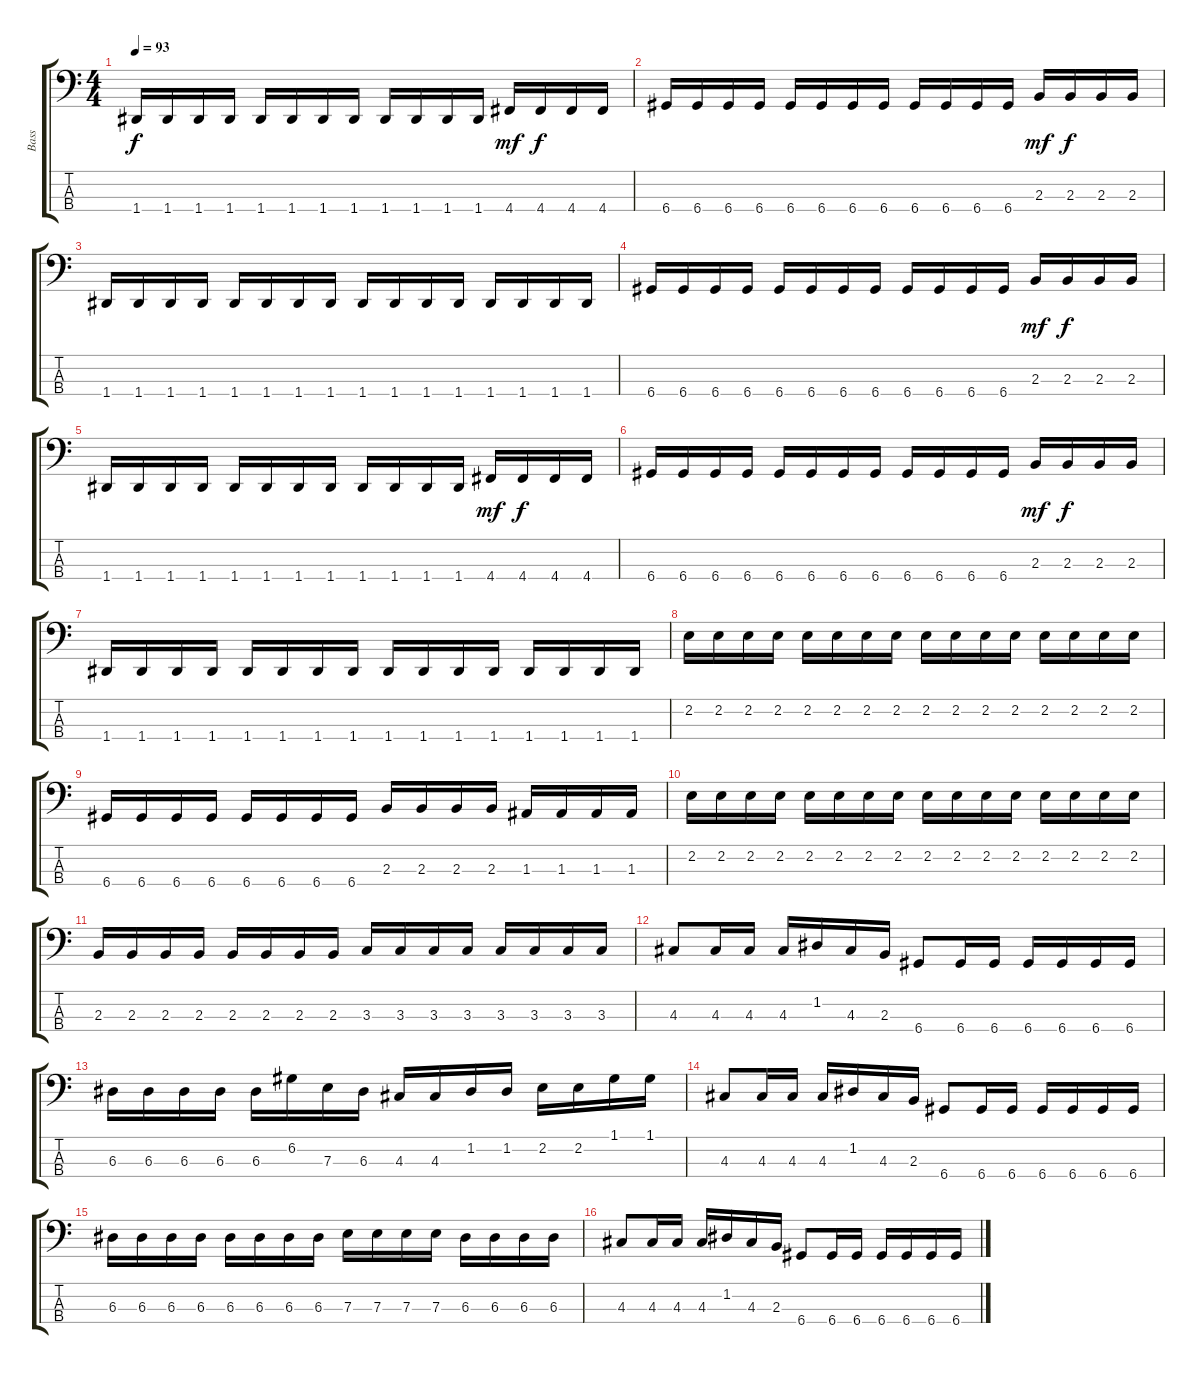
\track ("Bass" "Bass") {instrument electricbassfinger}
\staff {score tabs}
\tuning (G2 D2 A1 D1) {hide}
\ts (4 4)
\tempo 93
\clef f4
\ks c
1.4.16{dy f} 1.4.16 1.4.16 1.4.16 1.4.16 1.4.16 1.4.16 1.4.16 1.4.16 1.4.16 1.4.16 1.4.16 4.4.16{dy mf} 4.4.16{dy f} 4.4.16 4.4.16 |
6.4.16 6.4.16 6.4.16 6.4.16 6.4.16 6.4.16 6.4.16 6.4.16 6.4.16 6.4.16 6.4.16 6.4.16 2.3.16{dy mf} 2.3.16{dy f} 2.3.16 2.3.16 |
1.4.16 1.4.16 1.4.16 1.4.16 1.4.16 1.4.16 1.4.16 1.4.16 1.4.16 1.4.16 1.4.16 1.4.16 1.4.16 1.4.16 1.4.16 1.4.16 |
6.4.16 6.4.16 6.4.16 6.4.16 6.4.16 6.4.16 6.4.16 6.4.16 6.4.16 6.4.16 6.4.16 6.4.16 2.3.16{dy mf} 2.3.16{dy f} 2.3.16 2.3.16 |
1.4.16 1.4.16 1.4.16 1.4.16 1.4.16 1.4.16 1.4.16 1.4.16 1.4.16 1.4.16 1.4.16 1.4.16 4.4.16{dy mf} 4.4.16{dy f} 4.4.16 4.4.16 |
6.4.16 6.4.16 6.4.16 6.4.16 6.4.16 6.4.16 6.4.16 6.4.16 6.4.16 6.4.16 6.4.16 6.4.16 2.3.16{dy mf} 2.3.16{dy f} 2.3.16 2.3.16 |
1.4.16 1.4.16 1.4.16 1.4.16 1.4.16 1.4.16 1.4.16 1.4.16 1.4.16 1.4.16 1.4.16 1.4.16 1.4.16 1.4.16 1.4.16 1.4.16 |
2.2.16 2.2.16 2.2.16 2.2.16 2.2.16 2.2.16 2.2.16 2.2.16 2.2.16 2.2.16 2.2.16 2.2.16 2.2.16 2.2.16 2.2.16 2.2.16 |
6.4.16 6.4.16 6.4.16 6.4.16 6.4.16 6.4.16 6.4.16 6.4.16 2.3.16 2.3.16 2.3.16 2.3.16 1.3.16 1.3.16 1.3.16 1.3.16 |
2.2.16 2.2.16 2.2.16 2.2.16 2.2.16 2.2.16 2.2.16 2.2.16 2.2.16 2.2.16 2.2.16 2.2.16 2.2.16 2.2.16 2.2.16 2.2.16 |
2.3.16 2.3.16 2.3.16 2.3.16 2.3.16 2.3.16 2.3.16 2.3.16 3.3.16 3.3.16 3.3.16 3.3.16 3.3.16 3.3.16 3.3.16 3.3.16 |
4.3.8 4.3.16 4.3.16 4.3.16 1.2.16 4.3.16 2.3.16 6.4.8 6.4.16 6.4.16 6.4.16 6.4.16 6.4.16 6.4.16 |
6.3.16 6.3.16 6.3.16 6.3.16 6.3.16 6.2.16 7.3.16 6.3.16 4.3.16 4.3.16 1.2.16 1.2.16 2.2.16 2.2.16 1.1.16 1.1.16 |
4.3.8 4.3.16 4.3.16 4.3.16 1.2.16 4.3.16 2.3.16 6.4.8 6.4.16 6.4.16 6.4.16 6.4.16 6.4.16 6.4.16 |
6.3.16 6.3.16 6.3.16 6.3.16 6.3.16 6.3.16 6.3.16 6.3.16 7.3.16 7.3.16 7.3.16 7.3.16 6.3.16 6.3.16 6.3.16 6.3.16 |
4.3.8 4.3.16 4.3.16 4.3.16 1.2.16 4.3.16 2.3.16 6.4.8 6.4.16 6.4.16 6.4.16 6.4.16 6.4.16 6.4.16
